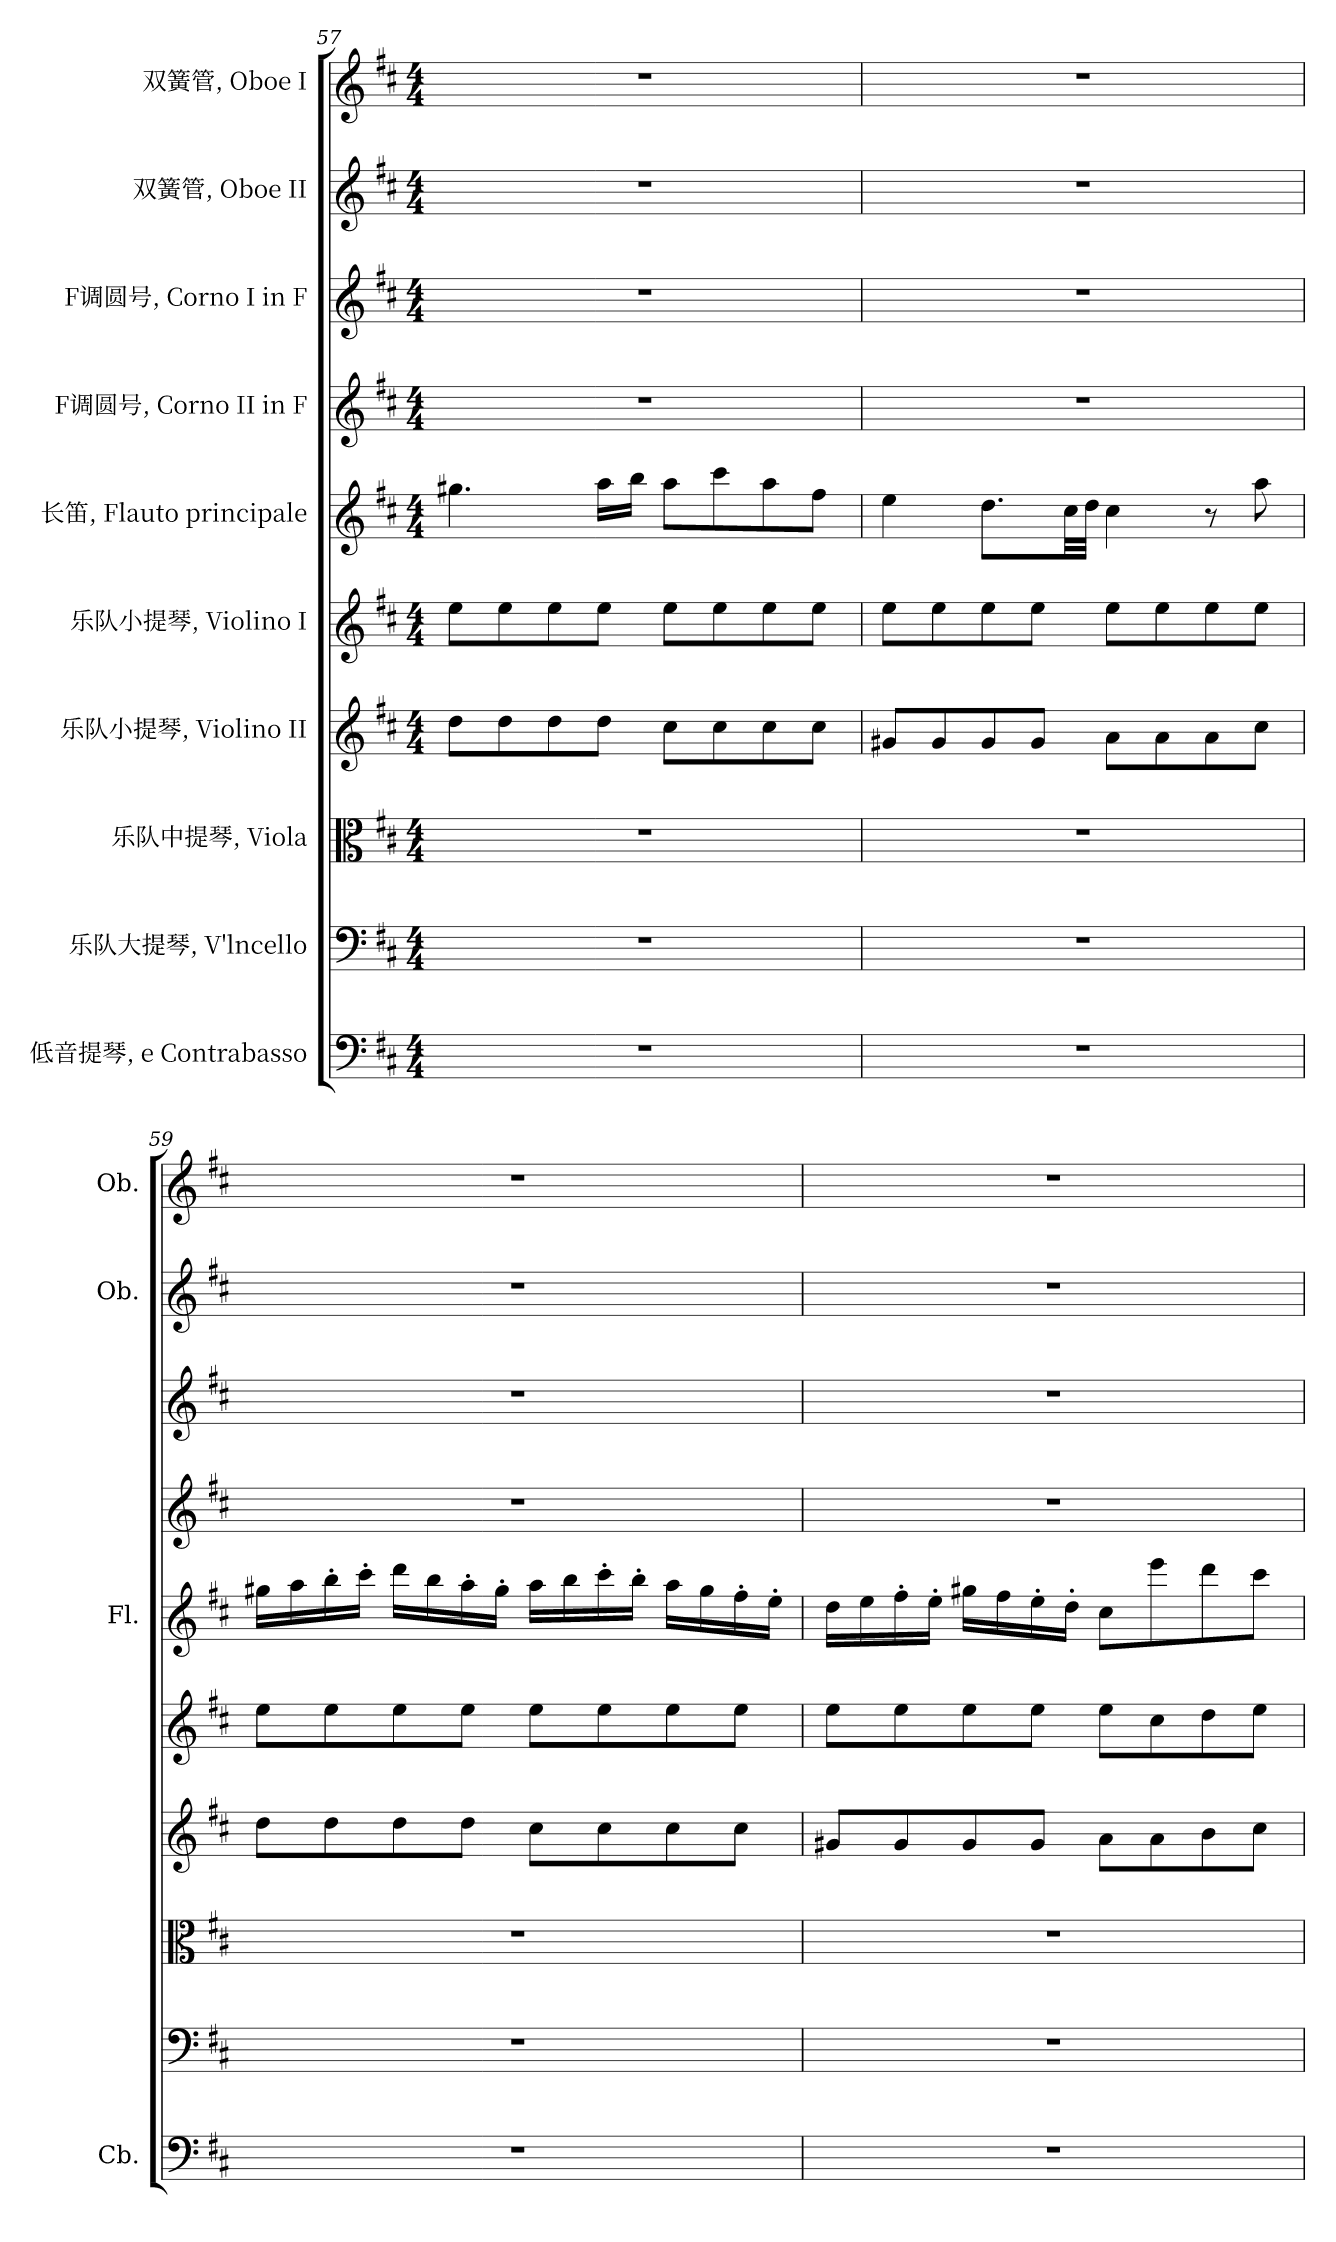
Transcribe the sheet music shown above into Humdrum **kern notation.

**kern	**kern	**kern	**kern	**kern	**kern	**kern	**kern	**kern	**kern
*part10	*part9	*part8	*part7	*part6	*part5	*part4	*part3	*part2	*part1
*staff10	*staff9	*staff8	*staff7	*staff6	*staff5	*staff4	*staff3	*staff2	*staff1
*I"低音提琴, e Contrabasso	*I"乐队大提琴, V'lncello	*I"乐队中提琴, Viola	*I"乐队小提琴, Violino II	*I"乐队小提琴, Violino I	*I"长笛, Flauto principale	*I"F调圆号, Corno II in F	*I"F调圆号, Corno I in F	*I"双簧管, Oboe II	*I"双簧管, Oboe I
*I'Cb.	*	*	*	*	*I'Fl.	*	*	*I'Ob.	*I'Ob.
!!LO:PB:g=z
*clefF4	*clefF4	*clefC3	*clefG2	*clefG2	*clefG2	*clefG2	*clefG2	*clefG2	*clefG2
*ITrd7c12	*	*	*	*	*	*ITrd4c7	*ITrd4c7	*	*
*k[f#c#]	*k[f#c#]	*k[f#c#]	*k[f#c#]	*k[f#c#]	*k[f#c#]	*k[f#]	*k[f#]	*k[f#c#]	*k[f#c#]
*M4/4	*M4/4	*M4/4	*M4/4	*M4/4	*M4/4	*M4/4	*M4/4	*M4/4	*M4/4
=57	=57	=57	=57	=57	=57	=57	=57	=57	=57
1r	1r	1r	8dd\L	8ee\L	4.gg#X\	1r	1r	1r	1r
.	.	.	8dd\	8ee\	.	.	.	.	.
.	.	.	8dd\	8ee\	.	.	.	.	.
.	.	.	8dd\J	8ee\J	16aa\LL	.	.	.	.
.	.	.	.	.	16bb\JJ	.	.	.	.
.	.	.	8cc#\L	8ee\L	8aa\L	.	.	.	.
.	.	.	8cc#\	8ee\	8ccc#\	.	.	.	.
.	.	.	8cc#\	8ee\	8aa\	.	.	.	.
.	.	.	8cc#\J	8ee\J	8ff#\J	.	.	.	.
=58	=58	=58	=58	=58	=58	=58	=58	=58	=58
1r	1r	1r	8g#X/L	8ee\L	4ee\	1r	1r	1r	1r
.	.	.	8g#/	8ee\	.	.	.	.	.
.	.	.	8g#/	8ee\	8.dd\L	.	.	.	.
.	.	.	8g#/J	8ee\J	.	.	.	.	.
.	.	.	.	.	32cc#\LL	.	.	.	.
.	.	.	.	.	32dd\JJJ	.	.	.	.
.	.	.	8a\L	8ee\L	4cc#\	.	.	.	.
.	.	.	8a\	8ee\	.	.	.	.	.
.	.	.	8a\	8ee\	8r	.	.	.	.
.	.	.	8cc#\J	8ee\J	8aa\	.	.	.	.
=59	=59	=59	=59	=59	=59	=59	=59	=59	=59
1r	1r	1r	8dd\L	8ee\L	16gg#X\LL	1r	1r	1r	1r
.	.	.	.	.	16aa\	.	.	.	.
.	.	.	8dd\	8ee\	16bb'\	.	.	.	.
.	.	.	.	.	16ccc#'\JJ	.	.	.	.
.	.	.	8dd\	8ee\	16ddd\LL	.	.	.	.
.	.	.	.	.	16bb\	.	.	.	.
.	.	.	8dd\J	8ee\J	16aa'\	.	.	.	.
.	.	.	.	.	16gg#'\JJ	.	.	.	.
.	.	.	8cc#\L	8ee\L	16aa\LL	.	.	.	.
.	.	.	.	.	16bb\	.	.	.	.
.	.	.	8cc#\	8ee\	16ccc#'\	.	.	.	.
.	.	.	.	.	16bb'\JJ	.	.	.	.
.	.	.	8cc#\	8ee\	16aa\LL	.	.	.	.
.	.	.	.	.	16gg#\	.	.	.	.
.	.	.	8cc#\J	8ee\J	16ff#'\	.	.	.	.
.	.	.	.	.	16ee'\JJ	.	.	.	.
!!LO:PB:g=z
=60	=60	=60	=60	=60	=60	=60	=60	=60	=60
1r	1r	1r	8g#X/L	8ee\L	16dd\LL	1r	1r	1r	1r
.	.	.	.	.	16ee\	.	.	.	.
.	.	.	8g#/	8ee\	16ff#'\	.	.	.	.
.	.	.	.	.	16ee'\JJ	.	.	.	.
.	.	.	8g#/	8ee\	16gg#X\LL	.	.	.	.
.	.	.	.	.	16ff#\	.	.	.	.
.	.	.	8g#/J	8ee\J	16ee'\	.	.	.	.
.	.	.	.	.	16dd'\JJ	.	.	.	.
.	.	.	8a\L	8ee\L	8cc#\L	.	.	.	.
.	.	.	8a\	8cc#\	8eee\	.	.	.	.
.	.	.	8b\	8dd\	8ddd\	.	.	.	.
.	.	.	8cc#\J	8ee\J	8ccc#\J	.	.	.	.
=	=	=	=	=	=	=	=	=	=
*-	*-	*-	*-	*-	*-	*-	*-	*-	*-
